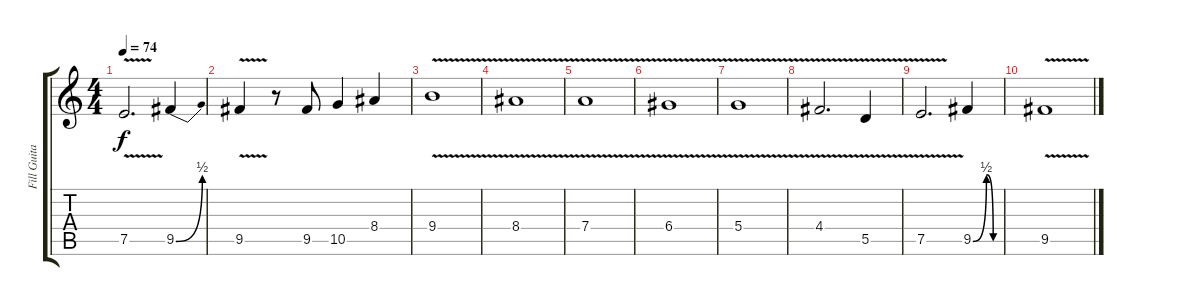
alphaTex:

\track ("Fill Guitar #2" "Fill Guita") {instrument distortionguitar}
\staff {score tabs}
\tuning (E4 B3 G3 D3 A2 E2) {hide}
\ts (4 4)
\tempo 74
\clef g2
\ks c
7.5{v}.2{d dy f} 9.5{be (bend 0 0 60 2)}.4 |
9.5{v}.4 r.8 9.5.8 10.5.4 8.4.4 |
9.4{v}.1{volume 5} |
8.4{v}.1 |
7.4{v}.1 |
6.4{v}.1 |
5.4{v}.1{volume 0} |
4.4{v}.2{d} 5.5{v}.4 |
7.5{v}.2{d} 9.5{be (custom 0 0 30 2 45 0 60 0)}.4 |
9.5{v}.1
